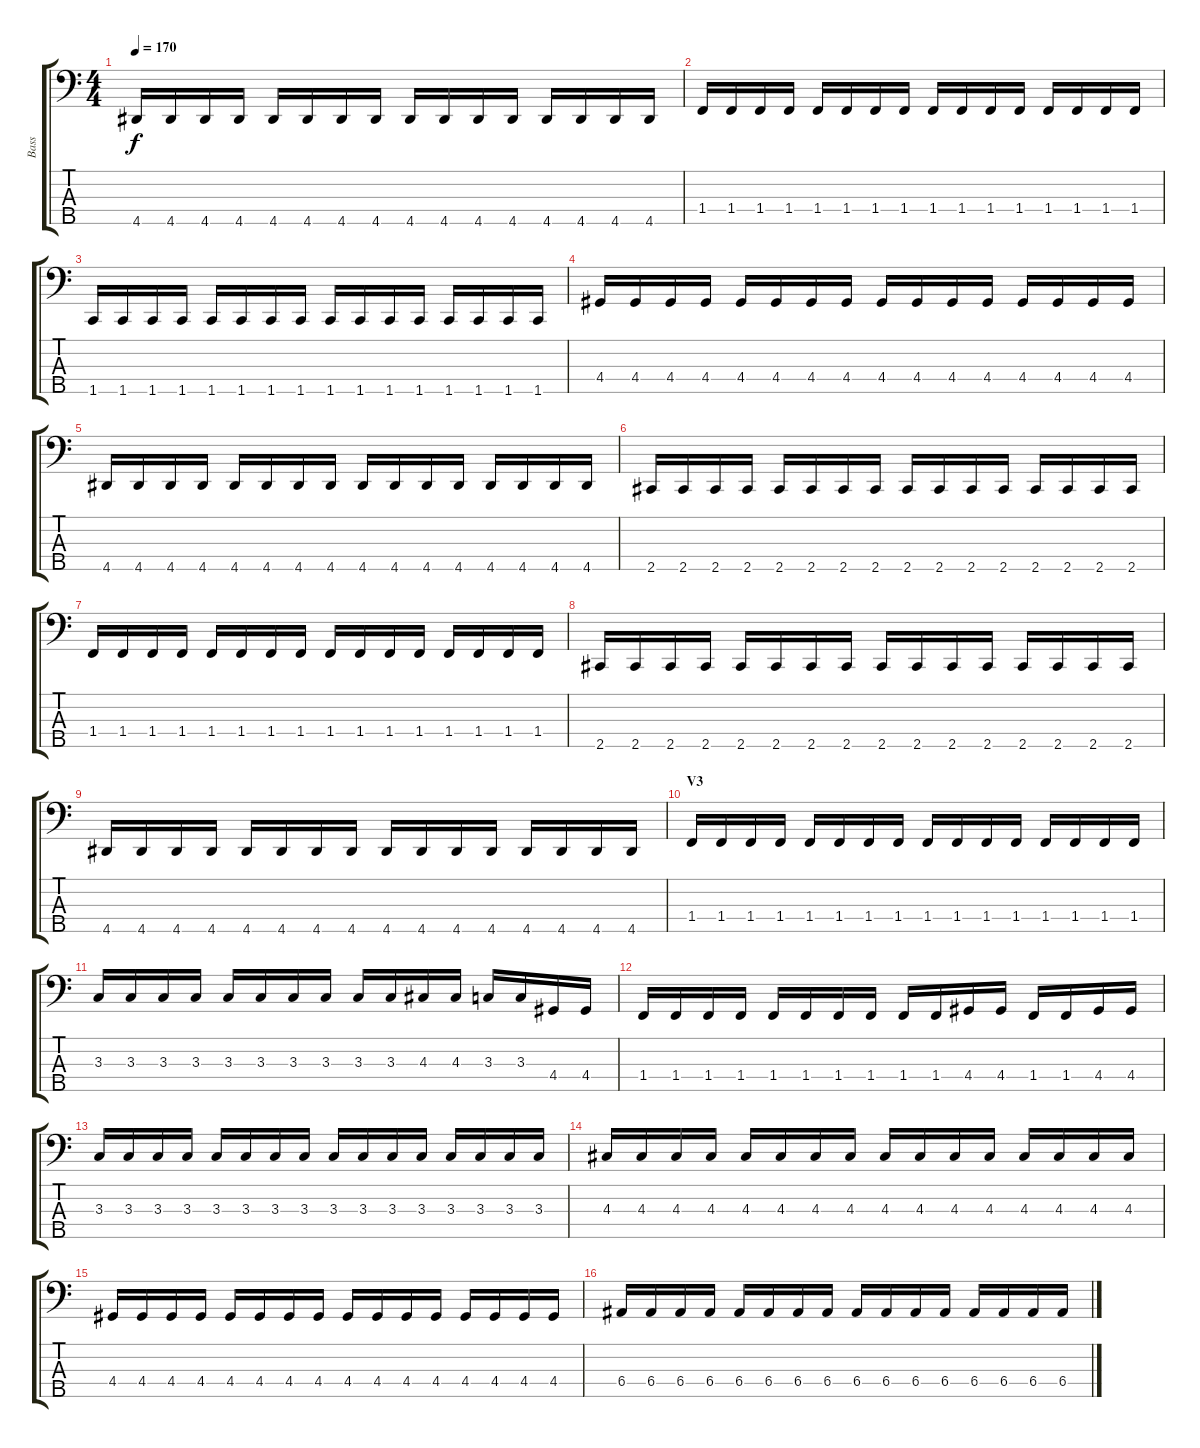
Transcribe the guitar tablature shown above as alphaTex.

\track ("Bass" "Bass") {instrument electricbassfinger}
\staff {score tabs}
\tuning (G2 D2 A1 E1 B0) {hide}
\ts (4 4)
\tempo 170
\clef f4
\ks c
4.5.16{dy f} 4.5.16 4.5.16 4.5.16 4.5.16 4.5.16 4.5.16 4.5.16 4.5.16 4.5.16 4.5.16 4.5.16 4.5.16 4.5.16 4.5.16 4.5.16 |
1.4.16 1.4.16 1.4.16 1.4.16 1.4.16 1.4.16 1.4.16 1.4.16 1.4.16 1.4.16 1.4.16 1.4.16 1.4.16 1.4.16 1.4.16 1.4.16 |
1.5.16 1.5.16 1.5.16 1.5.16 1.5.16 1.5.16 1.5.16 1.5.16 1.5.16 1.5.16 1.5.16 1.5.16 1.5.16 1.5.16 1.5.16 1.5.16 |
4.4.16 4.4.16 4.4.16 4.4.16 4.4.16 4.4.16 4.4.16 4.4.16 4.4.16 4.4.16 4.4.16 4.4.16 4.4.16 4.4.16 4.4.16 4.4.16 |
4.5.16 4.5.16 4.5.16 4.5.16 4.5.16 4.5.16 4.5.16 4.5.16 4.5.16 4.5.16 4.5.16 4.5.16 4.5.16 4.5.16 4.5.16 4.5.16 |
2.5.16 2.5.16 2.5.16 2.5.16 2.5.16 2.5.16 2.5.16 2.5.16 2.5.16 2.5.16 2.5.16 2.5.16 2.5.16 2.5.16 2.5.16 2.5.16 |
1.4.16 1.4.16 1.4.16 1.4.16 1.4.16 1.4.16 1.4.16 1.4.16 1.4.16 1.4.16 1.4.16 1.4.16 1.4.16 1.4.16 1.4.16 1.4.16 |
2.5.16 2.5.16 2.5.16 2.5.16 2.5.16 2.5.16 2.5.16 2.5.16 2.5.16 2.5.16 2.5.16 2.5.16 2.5.16 2.5.16 2.5.16 2.5.16 |
4.5.16 4.5.16 4.5.16 4.5.16 4.5.16 4.5.16 4.5.16 4.5.16 4.5.16 4.5.16 4.5.16 4.5.16 4.5.16 4.5.16 4.5.16 4.5.16 |
\section ("" "V3")
1.4.16 1.4.16 1.4.16 1.4.16 1.4.16 1.4.16 1.4.16 1.4.16 1.4.16 1.4.16 1.4.16 1.4.16 1.4.16 1.4.16 1.4.16 1.4.16 |
3.3.16 3.3.16 3.3.16 3.3.16 3.3.16 3.3.16 3.3.16 3.3.16 3.3.16 3.3.16 4.3.16 4.3.16 3.3.16 3.3.16 4.4.16 4.4.16 |
1.4.16 1.4.16 1.4.16 1.4.16 1.4.16 1.4.16 1.4.16 1.4.16 1.4.16 1.4.16 4.4.16 4.4.16 1.4.16 1.4.16 4.4.16 4.4.16 |
3.3.16 3.3.16 3.3.16 3.3.16 3.3.16 3.3.16 3.3.16 3.3.16 3.3.16 3.3.16 3.3.16 3.3.16 3.3.16 3.3.16 3.3.16 3.3.16 |
4.3.16 4.3.16 4.3.16 4.3.16 4.3.16 4.3.16 4.3.16 4.3.16 4.3.16 4.3.16 4.3.16 4.3.16 4.3.16 4.3.16 4.3.16 4.3.16 |
4.4.16 4.4.16 4.4.16 4.4.16 4.4.16 4.4.16 4.4.16 4.4.16 4.4.16 4.4.16 4.4.16 4.4.16 4.4.16 4.4.16 4.4.16 4.4.16 |
6.4.16 6.4.16 6.4.16 6.4.16 6.4.16 6.4.16 6.4.16 6.4.16 6.4.16 6.4.16 6.4.16 6.4.16 6.4.16 6.4.16 6.4.16 6.4.16
